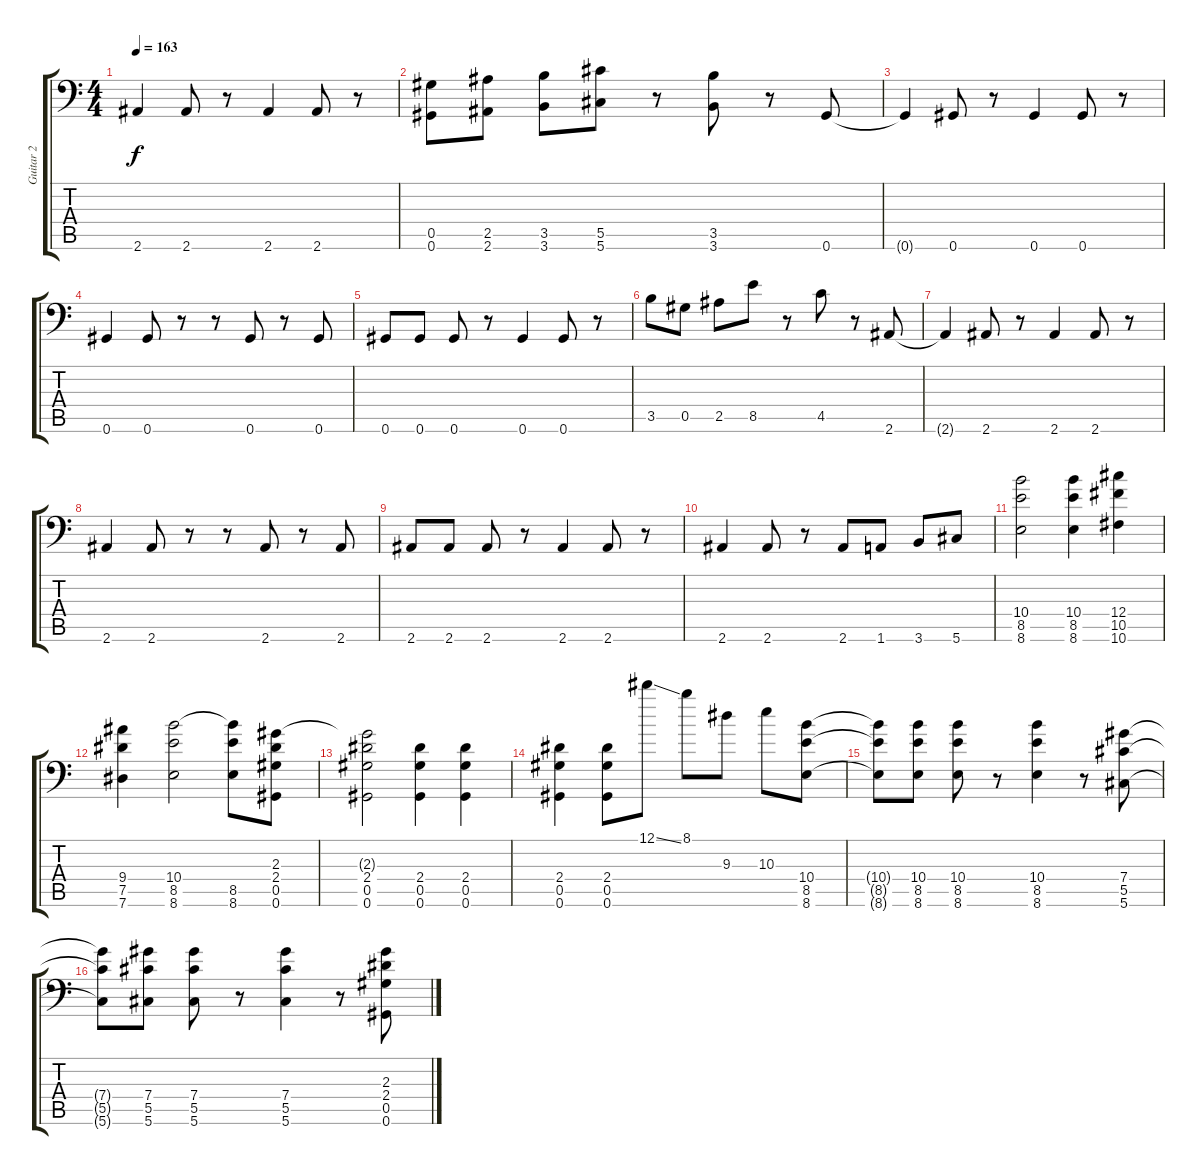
\track ("Guitar 2" "Guitar 2") {instrument overdrivenguitar}
\staff {score tabs}
\tuning (Eb4 Bb3 Gb3 Db3 Ab2 Ab1) {hide}
\ts (4 4)
\tempo 163
\clef f4
\ks c
2.6.4{dy f} 2.6.8 r.8 2.6.4 2.6.8 r.8 |
(0.5 0.6).8 (2.5 2.6).8 (3.5 3.6).8 (5.5 5.6).8 r.8 (3.5 3.6).8 r.8 0.6.8 |
0.6{t}.4 0.6.8 r.8 0.6.4 0.6.8 r.8 |
0.6.4 0.6.8 r.8 r.8 0.6.8 r.8 0.6.8 |
0.6.8 0.6.8 0.6.8 r.8 0.6.4 0.6.8 r.8 |
3.5.8 0.5.8 2.5.8 8.5.8 r.8 4.5.8 r.8 2.6.8 |
2.6{t}.4 2.6.8 r.8 2.6.4 2.6.8 r.8 |
2.6.4 2.6.8 r.8 r.8 2.6.8 r.8 2.6.8 |
2.6.8 2.6.8 2.6.8 r.8 2.6.4 2.6.8 r.8 |
2.6.4 2.6.8 r.8 2.6.8 1.6.8 3.6.8 5.6.8 |
(10.4 8.5 8.6).2 (10.4 8.5 8.6).4 (12.4 10.5 10.6).4 |
(9.4 7.5 7.6).4 (10.4 8.5 8.6).2 (10.4{t} 8.5 8.6).8 (2.3 2.4 0.5 0.6).8 |
(2.3{t} 2.4 0.5 0.6).2 (2.4 0.5 0.6).4 (2.4 0.5 0.6).4 |
(2.4 0.5 0.6).4 (2.4 0.5 0.6).8 12.1{ss}.8 8.1.8 9.3.8 10.3.8 (10.4 8.5 8.6).8 |
(10.4{t} 8.5{t} 8.6{t}).8 (10.4 8.5 8.6).8 (10.4 8.5 8.6).8 r.8 (10.4 8.5 8.6).4 r.8 (7.4 5.5 5.6).8 |
(7.4{t} 5.5{t} 5.6{t}).8 (7.4 5.5 5.6).8 (7.4 5.5 5.6).8 r.8 (7.4 5.5 5.6).4 r.8 (2.3 2.4 0.5 0.6).8
